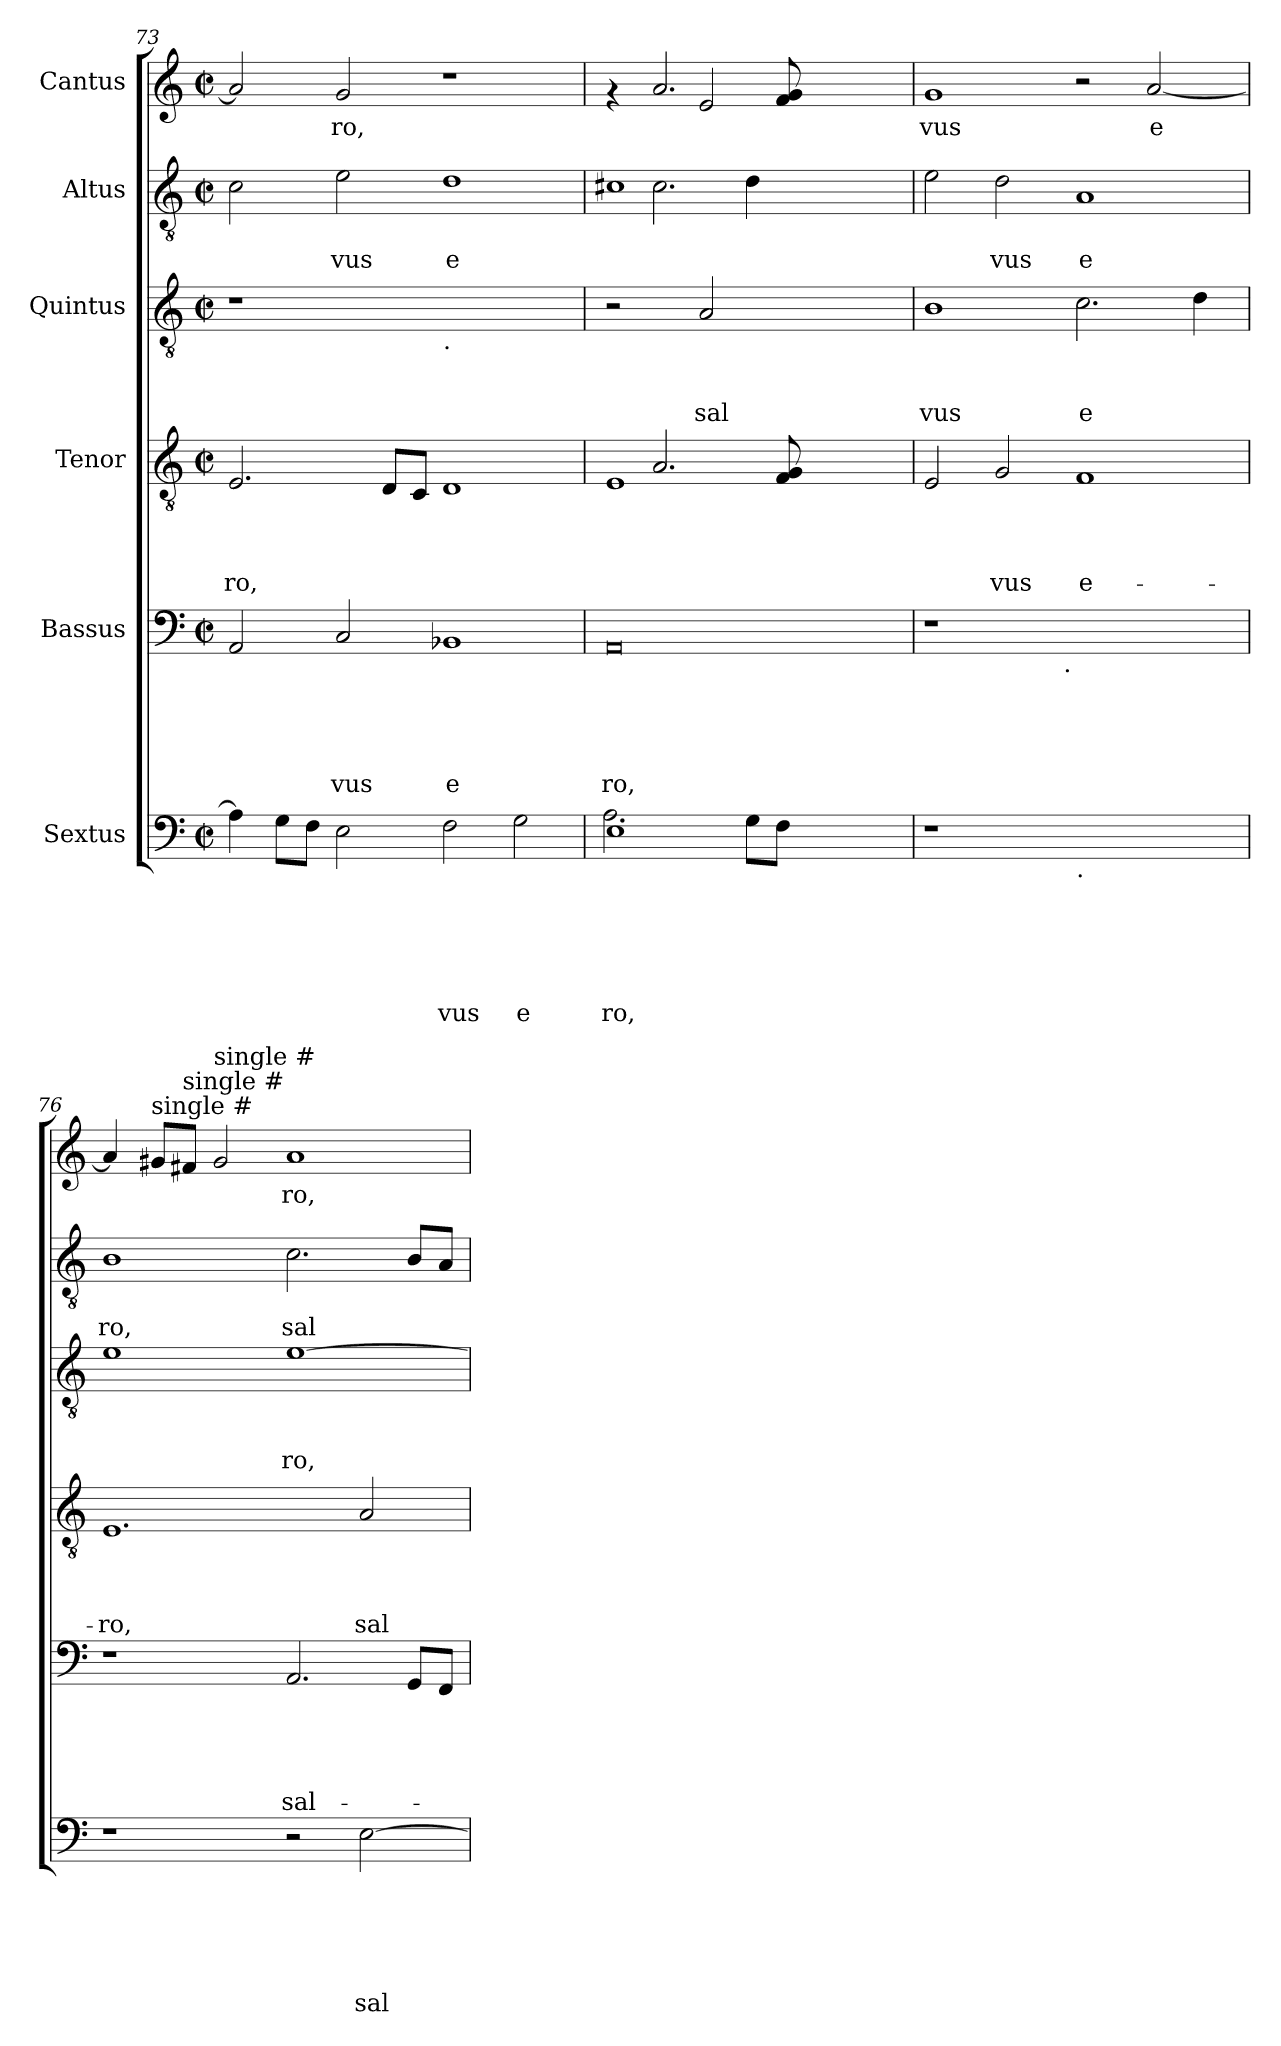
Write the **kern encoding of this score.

**kern	**text	**text	**text	**text	**text	**text	**kern	**text	**text	**text	**text	**text	**kern	**text	**text	**text	**text	**kern	**text	**text	**text	**kern	**text	**text	**kern	**text
*part6	*part6	*part6	*part6	*part6	*part6	*part6	*part5	*part5	*part5	*part5	*part5	*part5	*part4	*part4	*part4	*part4	*part4	*part3	*part3	*part3	*part3	*part2	*part2	*part2	*part1	*part1
*staff6	*staff6	*staff6	*staff6	*staff6	*staff6	*staff6	*staff5	*staff5	*staff5	*staff5	*staff5	*staff5	*staff4	*staff4	*staff4	*staff4	*staff4	*staff3	*staff3	*staff3	*staff3	*staff2	*staff2	*staff2	*staff1	*staff1
*I"Sextus	*	*	*	*	*	*	*I"Bassus	*	*	*	*	*	*I"Tenor	*	*	*	*	*I"Quintus	*	*	*	*I"Altus	*	*	*I"Cantus	*
*clefF4	*	*	*	*	*	*	*clefF4	*	*	*	*	*	*clefGv2	*	*	*	*	*clefGv2	*	*	*	*clefGv2	*	*	*clefG2	*
*k[]	*	*	*	*	*	*	*k[]	*	*	*	*	*	*k[]	*	*	*	*	*k[]	*	*	*	*k[]	*	*	*k[]	*
*C:	*	*	*	*	*	*	*C:	*	*	*	*	*	*C:	*	*	*	*	*C:	*	*	*	*C:	*	*	*C:	*
*M2/2	*	*	*	*	*	*	*M2/2	*	*	*	*	*	*M2/2	*	*	*	*	*M2/2	*	*	*	*M2/2	*	*	*M2/2	*
*met(c|)	*	*	*	*	*	*	*met(c|)	*	*	*	*	*	*met(c|)	*	*	*	*	*met(c|)	*	*	*	*met(c|)	*	*	*met(c|)	*
=73	=73	=73	=73	=73	=73	=73	=73	=73	=73	=73	=73	=73	=73	=73	=73	=73	=73	=73	=73	=73	=73	=73	=73	=73	=73	=73
!	!	!	!	!	!	!	!	!	!	!	!	!	!	!	!	!	!LO:LY:b	!	!	!	!	!	!	!	!	!
4A\]	.	.	.	.	.	.	2AA/	.	.	.	.	.	2.E/	.	.	.	-ro,	1r	.	.	.	2c\	.	.	2a/]	.
8G\L	.	.	.	.	.	.	.	.	.	.	.	.	.	.	.	.	.	.	.	.	.	.	.	.	.	.
8F\J	.	.	.	.	.	.	.	.	.	.	.	.	.	.	.	.	.	.	.	.	.	.	.	.	.	.
!	!	!	!	!	!	!	!	!	!	!	!	!LO:LY:b	!	!	!	!	!	!	!	!	!	!	!	!LO:LY:b	!	!LO:LY:b
2E\	.	.	.	.	.	.	2C/	.	.	.	.	vus	.	.	.	.	.	.	.	.	.	2e\	.	vus	2g/	ro,
.	.	.	.	.	.	.	.	.	.	.	.	.	8D/L	.	.	.	.	.	.	.	.	.	.	.	.	.
.	.	.	.	.	.	.	.	.	.	.	.	.	8C/J	.	.	.	.	.	.	.	.	.	.	.	.	.
!	!	!	!	!	!	!	!	!	!	!	!	!	!	!	!	!	!	!LO:TX:b:t=.	!	!	!	!	!	!	!	!
!	!	!	!	!	!	!LO:LY:b	!	!	!	!	!	!LO:LY:b	!	!	!	!	!	!	!	!	!	!	!	!LO:LY:b	!	!
2F\	.	.	.	.	.	vus	1BB-X	.	.	.	.	e	1D	.	.	.	.	1ryy	.	.	.	1d	.	e	1r	.
!	!	!	!	!	!	!LO:LY:b	!	!	!	!	!	!	!	!	!	!	!	!	!	!	!	!	!	!	!	!
2G\	.	.	.	.	.	e	.	.	.	.	.	.	.	.	.	.	.	.	.	.	.	.	.	.	.	.
=74	=74	=74	=74	=74	=74	=74	=74	=74	=74	=74	=74	=74	=74	=74	=74	=74	=74	=74	=74	=74	=74	=74	=74	=74	=74	=74
*^	*	*	*	*	*	*	*	*	*	*	*	*	*	*	*	*	*	*	*	*	*	*	*	*	*	*
!	!	!	!	!	!	!	!LO:LY:b	!	!	!	!	!	!LO:LY:b	!	!	!	!	!	!	!	!	!	!	!	!	!	!
*	*	*	*	*	*	*	*	*	*	*	*	*	*	*^	*	*	*	*	*	*	*	*	*^	*	*	*^	*
*	*	*	*	*	*	*	*	*	*	*	*	*	*	*	*^	*	*	*	*	*	*	*	*	*	*^	*	*	*	*^	*
1E	2.A\	.	.	.	.	.	ro,	0AA	.	.	.	.	ro,	1E	4ryy	2..ryy	.	.	.	.	2r	.	.	.	1c#X	4ryy	2.ryy	.	.	4rf	2ryy	2..ryy	.
.	.	.	.	.	.	.	.	.	.	.	.	.	.	.	2.A/	.	.	.	.	.	.	.	.	.	.	2.c#\	.	.	.	2.a/	.	.	.
!	!	!	!	!	!	!	!	!	!	!	!	!	!	!	!	!	!	!	!	!	!	!	!	!LO:LY:b	!	!	!	!	!	!	!	!	!
.	.	.	.	.	.	.	.	.	.	.	.	.	.	.	.	.	.	.	.	.	2A/	.	.	sal	.	.	.	.	.	.	2e/	.	.
.	8G\L	.	.	.	.	.	.	.	.	.	.	.	.	.	.	.	.	.	.	.	.	.	.	.	.	.	4d\	.	.	.	.	.	.
.	8F\J	.	.	.	.	.	.	.	.	.	.	.	.	.	.	8F/ 8G/	.	.	.	.	.	.	.	.	.	.	.	.	.	.	.	8f/ 8g/	.
1ryy	1ryy	.	.	.	.	.	.	.	.	.	.	.	.	1ryy	1ryy	1ryy	.	.	.	.	1ryy	.	.	.	1ryy	1ryy	1ryy	.	.	1ryy	1ryy	1ryy	.
!!LO:PB:g=z
=75	=75	=75	=75	=75	=75	=75	=75	=75	=75	=75	=75	=75	=75	=75	=75	=75	=75	=75	=75	=75	=75	=75	=75	=75	=75	=75	=75	=75	=75	=75	=75	=75	=75
!	!	!	!	!	!	!	!	!	!	!	!	!	!	!	!	!	!	!	!	!	!	!	!	!LO:LY:b	!	!	!	!	!	!	!	!	!LO:LY:b
*	*	*	*	*	*	*	*	*	*	*	*	*	*	*	*	*	*	*	*	*	*	*	*	*	*v	*v	*v	*	*	*	*	*	*
*v	*v	*	*	*	*	*	*	*^	*	*	*	*	*	*v	*v	*v	*	*	*	*	*	*	*	*	*	*	*	*v	*v	*v	*
1r	.	.	.	.	.	.	1r	2ryy	.	.	.	.	.	2E/	.	.	.	.	1B	.	.	vus	2e\	.	.	1g	vus
!	!	!	!	!	!	!	!	!	!	!	!	!	!	!	!	!	!	!LO:LY:b	!	!	!	!	!	!	!LO:LY:b	!	!
.	.	.	.	.	.	.	.	4...ryy	.	.	.	.	.	2G/	.	.	.	vus	.	.	.	.	2d\	.	vus	.	.
!	!	!	!	!	!	!	!	!LO:TX:b:t=.	!	!	!	!	!	!	!	!	!	!	!	!	!	!	!	!	!	!	!
.	.	.	.	.	.	.	.	1ryy	.	.	.	.	.	.	.	.	.	.	.	.	.	.	.	.	.	.	.
!LO:TX:b:t=.	!	!	!	!	!	!	!	!	!	!	!	!	!	!	!	!	!	!	!	!	!	!	!	!	!	!	!
!	!	!	!	!	!	!	!	!	!	!	!	!	!	!	!	!	!	!LO:LY:b	!	!	!	!LO:LY:b	!	!	!LO:LY:b	!	!
1ryy	.	.	.	.	.	.	1ryy	.	.	.	.	.	.	1F	.	.	.	e-	2.c\	.	.	e	1A	.	e	2r	.
!	!	!	!	!	!	!	!	!	!	!	!	!	!	!	!	!	!	!	!	!	!	!	!	!	!	!	!LO:LY:b
.	.	.	.	.	.	.	.	.	.	.	.	.	.	.	.	.	.	.	.	.	.	.	.	.	.	[<2a/	e
.	.	.	.	.	.	.	.	.	.	.	.	.	.	.	.	.	.	.	4d\	.	.	.	.	.	.	.	.
.	.	.	.	.	.	.	.	32ryy	.	.	.	.	.	.	.	.	.	.	.	.	.	.	.	.	.	.	.
=76	=76	=76	=76	=76	=76	=76	=76	=76	=76	=76	=76	=76	=76	=76	=76	=76	=76	=76	=76	=76	=76	=76	=76	=76	=76	=76	=76
!	!	!	!	!	!	!	!	!	!	!	!	!	!	!	!	!	!	!LO:LY:b	!	!	!	!	!	!	!LO:LY:b	!	!
*	*	*	*	*	*	*	*v	*v	*	*	*	*	*	*	*	*	*	*	*	*	*	*	*	*	*	*	*
1r	.	.	.	.	.	.	1r	.	.	.	.	.	1.E	.	.	.	-ro,	1e	.	.	.	1B	.	ro,	4a/]	.
!	!	!	!	!	!	!	!	!	!	!	!	!	!	!	!	!	!	!	!	!	!	!	!	!	!LO:TX:a:t=single #	!
.	.	.	.	.	.	.	.	.	.	.	.	.	.	.	.	.	.	.	.	.	.	.	.	.	8g#/L	.
!	!	!	!	!	!	!	!	!	!	!	!	!	!	!	!	!	!	!	!	!	!	!	!	!	!LO:TX:a:t=single #	!
.	.	.	.	.	.	.	.	.	.	.	.	.	.	.	.	.	.	.	.	.	.	.	.	.	8f#/J	.
!	!	!	!	!	!	!	!	!	!	!	!	!	!	!	!	!	!	!	!	!	!	!	!	!	!LO:TX:a:t=single #	!
.	.	.	.	.	.	.	.	.	.	.	.	.	.	.	.	.	.	.	.	.	.	.	.	.	2g#/	.
!	!	!	!	!	!	!	!	!	!	!	!	!LO:LY:b	!	!	!	!	!	!	!	!	!LO:LY:b	!	!	!LO:LY:b	!	!LO:LY:b
2r	.	.	.	.	.	.	2.AA/	.	.	.	.	sal-	.	.	.	.	.	[>1e	.	.	ro,	2.c\	.	sal	1a	ro,
!	!	!	!	!	!	!LO:LY:b	!	!	!	!	!	!	!	!	!	!	!LO:LY:b	!	!	!	!	!	!	!	!	!
[>2E\	.	.	.	.	.	sal	.	.	.	.	.	.	2A/	.	.	.	sal-	.	.	.	.	.	.	.	.	.
.	.	.	.	.	.	.	8GG/L	.	.	.	.	.	.	.	.	.	.	.	.	.	.	8B/L	.	.	.	.
.	.	.	.	.	.	.	8FF/J	.	.	.	.	.	.	.	.	.	.	.	.	.	.	8A/J	.	.	.	.
=	=	=	=	=	=	=	=	=	=	=	=	=	=	=	=	=	=	=	=	=	=	=	=	=	=	=
*-	*-	*-	*-	*-	*-	*-	*-	*-	*-	*-	*-	*-	*-	*-	*-	*-	*-	*-	*-	*-	*-	*-	*-	*-	*-	*-
